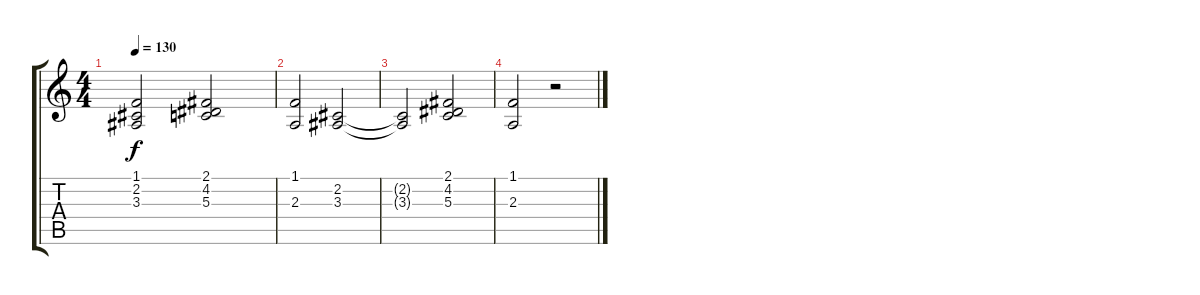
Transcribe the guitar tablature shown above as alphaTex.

\track "" {instrument pad1newage}
\staff {score tabs}
\tuning (E4 B3 G3 D3 A2 E2) {hide}
\ts (4 4)
\tempo 130
\clef g2
\ks c
(1.1{t} 2.2{t} 3.3{t}).2{dy f} (2.1 4.2 5.3).2 |
(1.1 2.3).2 (2.2 3.3).2 |
(2.2{t} 3.3{t}).2 (2.1 4.2 5.3).2 |
(1.1 2.3).2 r.2
